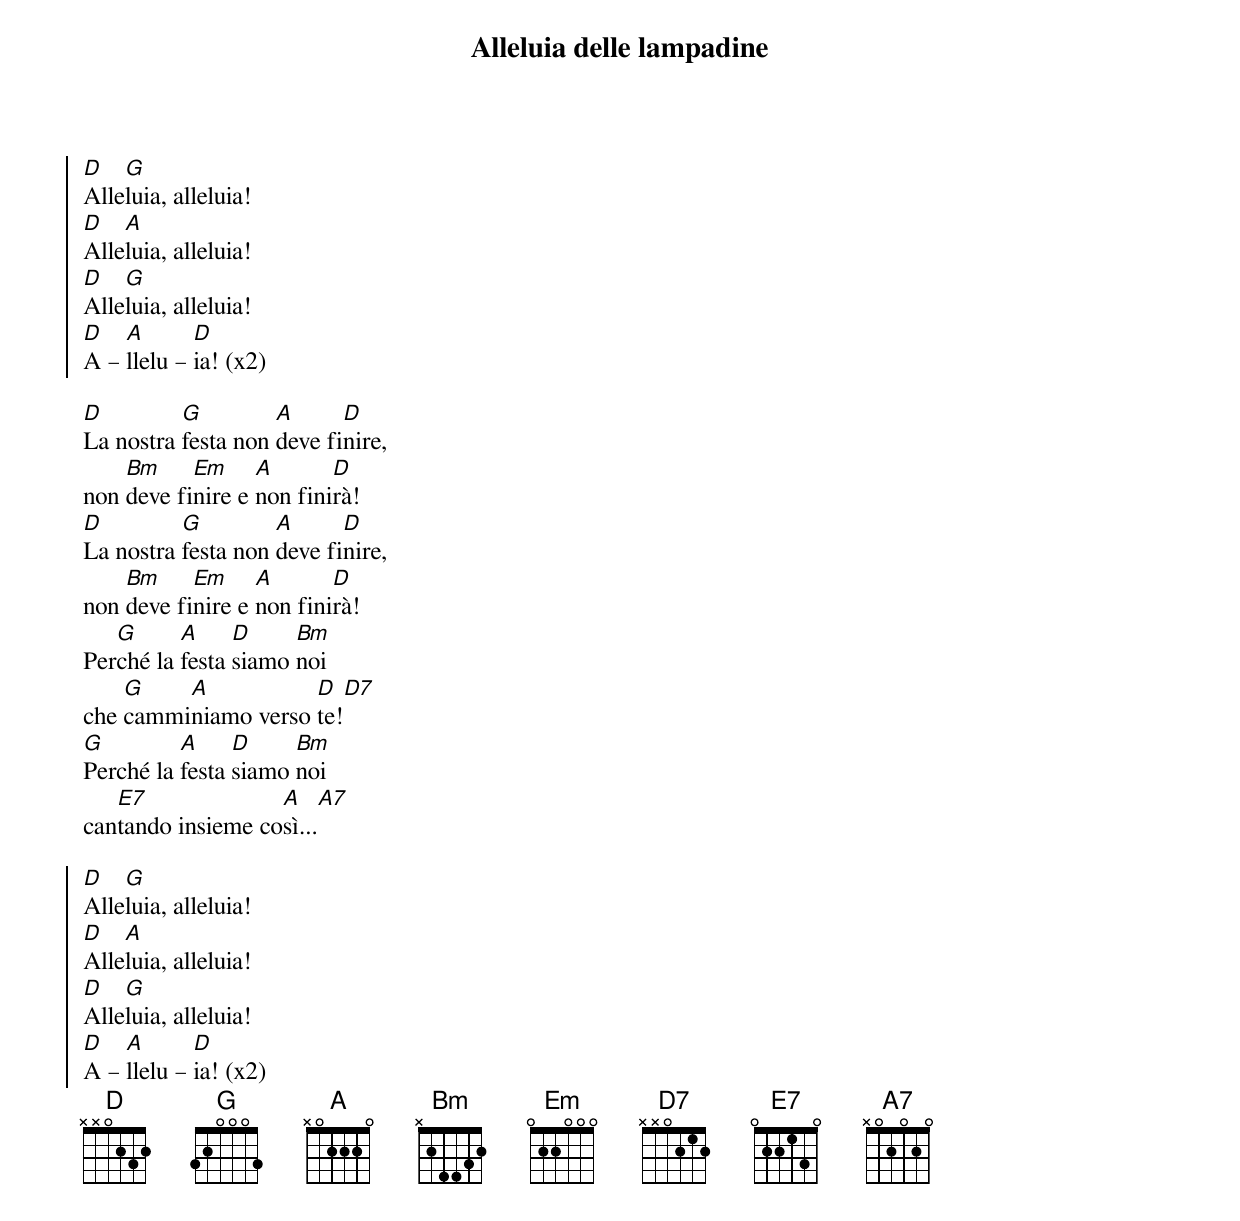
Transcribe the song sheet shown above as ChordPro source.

{title: Alleluia delle lampadine}
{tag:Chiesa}
{transpose: 2}

{start_of_chorus}
[C]Alle[F]luia, alleluia!
[C]Alle[G]luia, alleluia!
[C]Alle[F]luia, alleluia!
[C]A – [G]llelu – [C]ia! (x2)
{end_of_chorus}

[C]La nostra [F]festa non [G]deve fi[C]nire,
non [Am]deve fi[Dm]nire e [G]non fini[C]rà!
[C]La nostra [F]festa non [G]deve fi[C]nire,
non [Am]deve fi[Dm]nire e [G]non fini[C]rà!
Per[F]ché la [G]festa [C]siamo [Am]noi
che [F]cammi[G]niamo verso [C]te![C7]
[F]Perché la [G]festa [C]siamo [Am]noi
can[D7]tando insieme co[G]sì...[G7]

{start_of_chorus}
[C]Alle[F]luia, alleluia!
[C]Alle[G]luia, alleluia!
[C]Alle[F]luia, alleluia!
[C]A – [G]llelu – [C]ia! (x2)
{end_of_chorus}
